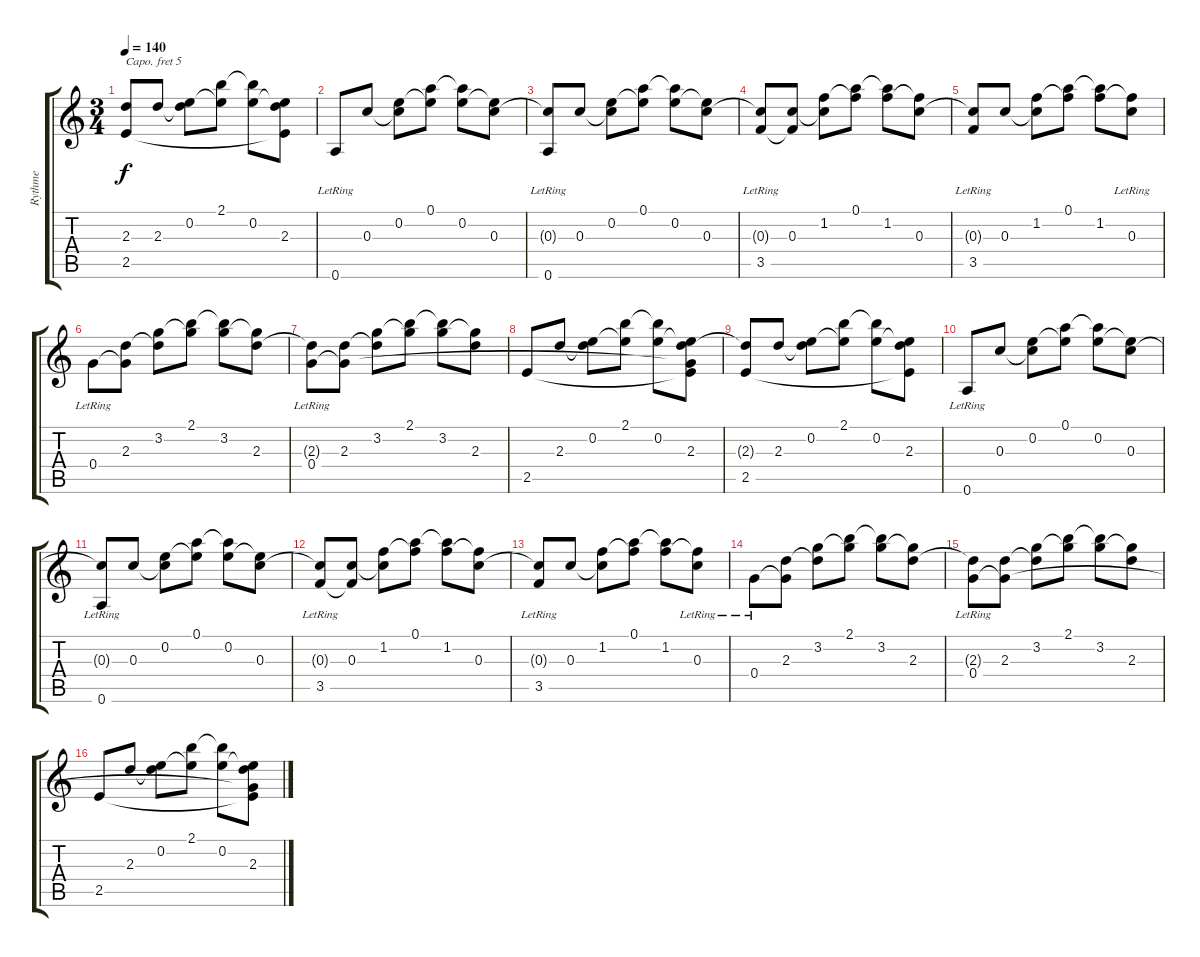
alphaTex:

\track ("Rythme" "Rythme") {instrument acousticguitarnylon}
\staff {score tabs}
\capo 5
\tuning (E4 B3 G3 D3 A2 E2) {hide}
\ts (3 4)
\tempo 140
\clef g2
\ks c
(2.3{t} 2.5).8{dy f} 2.3.8 (0.2 2.3{t}).8 (2.1 0.2{t}).8 (2.1{t} 0.2).8 (0.2{t} 2.3 2.5{t}).8 |
0.6{lr}.8 0.3.8 (0.2 0.3{t}).8 (0.1 0.2{t}).8 (0.1{t} 0.2).8 (0.2{t} 0.3).8 |
(0.3{t} 0.6{lr}).8 0.3.8 (0.2 0.3{t}).8 (0.1 0.2{t}).8 (0.1{t} 0.2).8 (0.2{t} 0.3).8 |
(0.3{t} 3.5{lr}).8 (0.3 3.5{t}).8 (1.2 0.3{t}).8 (0.1 1.2{t}).8 (0.1{t} 1.2).8 (1.2{t} 0.3).8 |
(0.3{t} 3.5{lr}).8 0.3.8 (1.2 0.3{t}).8 (0.1 1.2{t}).8 (0.1{t} 1.2).8 (1.2{t} 0.3{lr}).8 |
0.4{lr}.8 (2.3 0.4{t}).8 (3.2 2.3{t}).8 (2.1 3.2{t}).8 (2.1{t} 3.2).8 (3.2{t} 2.3).8 |
(2.3{t} 0.4{lr}).8 (2.3 0.4{t}).8 (3.2 2.3{t}).8 (2.1 3.2{t}).8 (2.1{t} 3.2).8 (3.2{t} 2.3).8 |
2.5.8 2.3.8 (0.2 2.3{t}).8 (2.1 0.2{t}).8 (2.1{t} 0.2).8 (0.2{t} 2.3 0.4{t} 2.5{t}).8 |
(2.3{t} 2.5).8 2.3.8 (0.2 2.3{t}).8 (2.1 0.2{t}).8 (2.1{t} 0.2).8 (0.2{t} 2.3 2.5{t}).8 |
0.6{lr}.8 0.3.8 (0.2 0.3{t}).8 (0.1 0.2{t}).8 (0.1{t} 0.2).8 (0.2{t} 0.3).8 |
(0.3{t} 0.6{lr}).8 0.3.8 (0.2 0.3{t}).8 (0.1 0.2{t}).8 (0.1{t} 0.2).8 (0.2{t} 0.3).8 |
(0.3{t} 3.5{lr}).8 (0.3 3.5{t}).8 (1.2 0.3{t}).8 (0.1 1.2{t}).8 (0.1{t} 1.2).8 (1.2{t} 0.3).8 |
(0.3{t} 3.5{lr}).8 0.3.8 (1.2 0.3{t}).8 (0.1 1.2{t}).8 (0.1{t} 1.2).8 (1.2{t} 0.3{lr}).8 |
0.4{lr}.8 (2.3 0.4{t}).8 (3.2 2.3{t}).8 (2.1 3.2{t}).8 (2.1{t} 3.2).8 (3.2{t} 2.3).8 |
(2.3{t} 0.4{lr}).8 (2.3 0.4{t}).8 (3.2 2.3{t}).8 (2.1 3.2{t}).8 (2.1{t} 3.2).8 (3.2{t} 2.3).8 |
2.5.8 2.3.8 (0.2 2.3{t}).8 (2.1 0.2{t}).8 (2.1{t} 0.2).8 (0.2{t} 2.3 0.4{t} 2.5{t}).8
